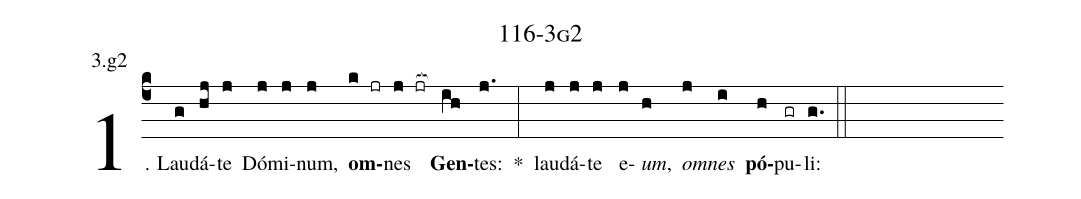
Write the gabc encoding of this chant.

name: 116-3g2;
annotation: 3.g2;
%%
(c4)1. Lau(g)dá(hj)te(j) Dó(j)mi(j)num,(j) <b>om</b>(k jr)nes(j jr[ocb:1{]) <b>Gen</b>(ih[ocb:0}])tes:(j.) *(:) lau(j)dá(j)te(j) e(j)<i>um</i>,(h) <i>om</i>(j)<i>nes</i>(i) <b>pó</b>(h)pu(gr)li:(g.) (::)
